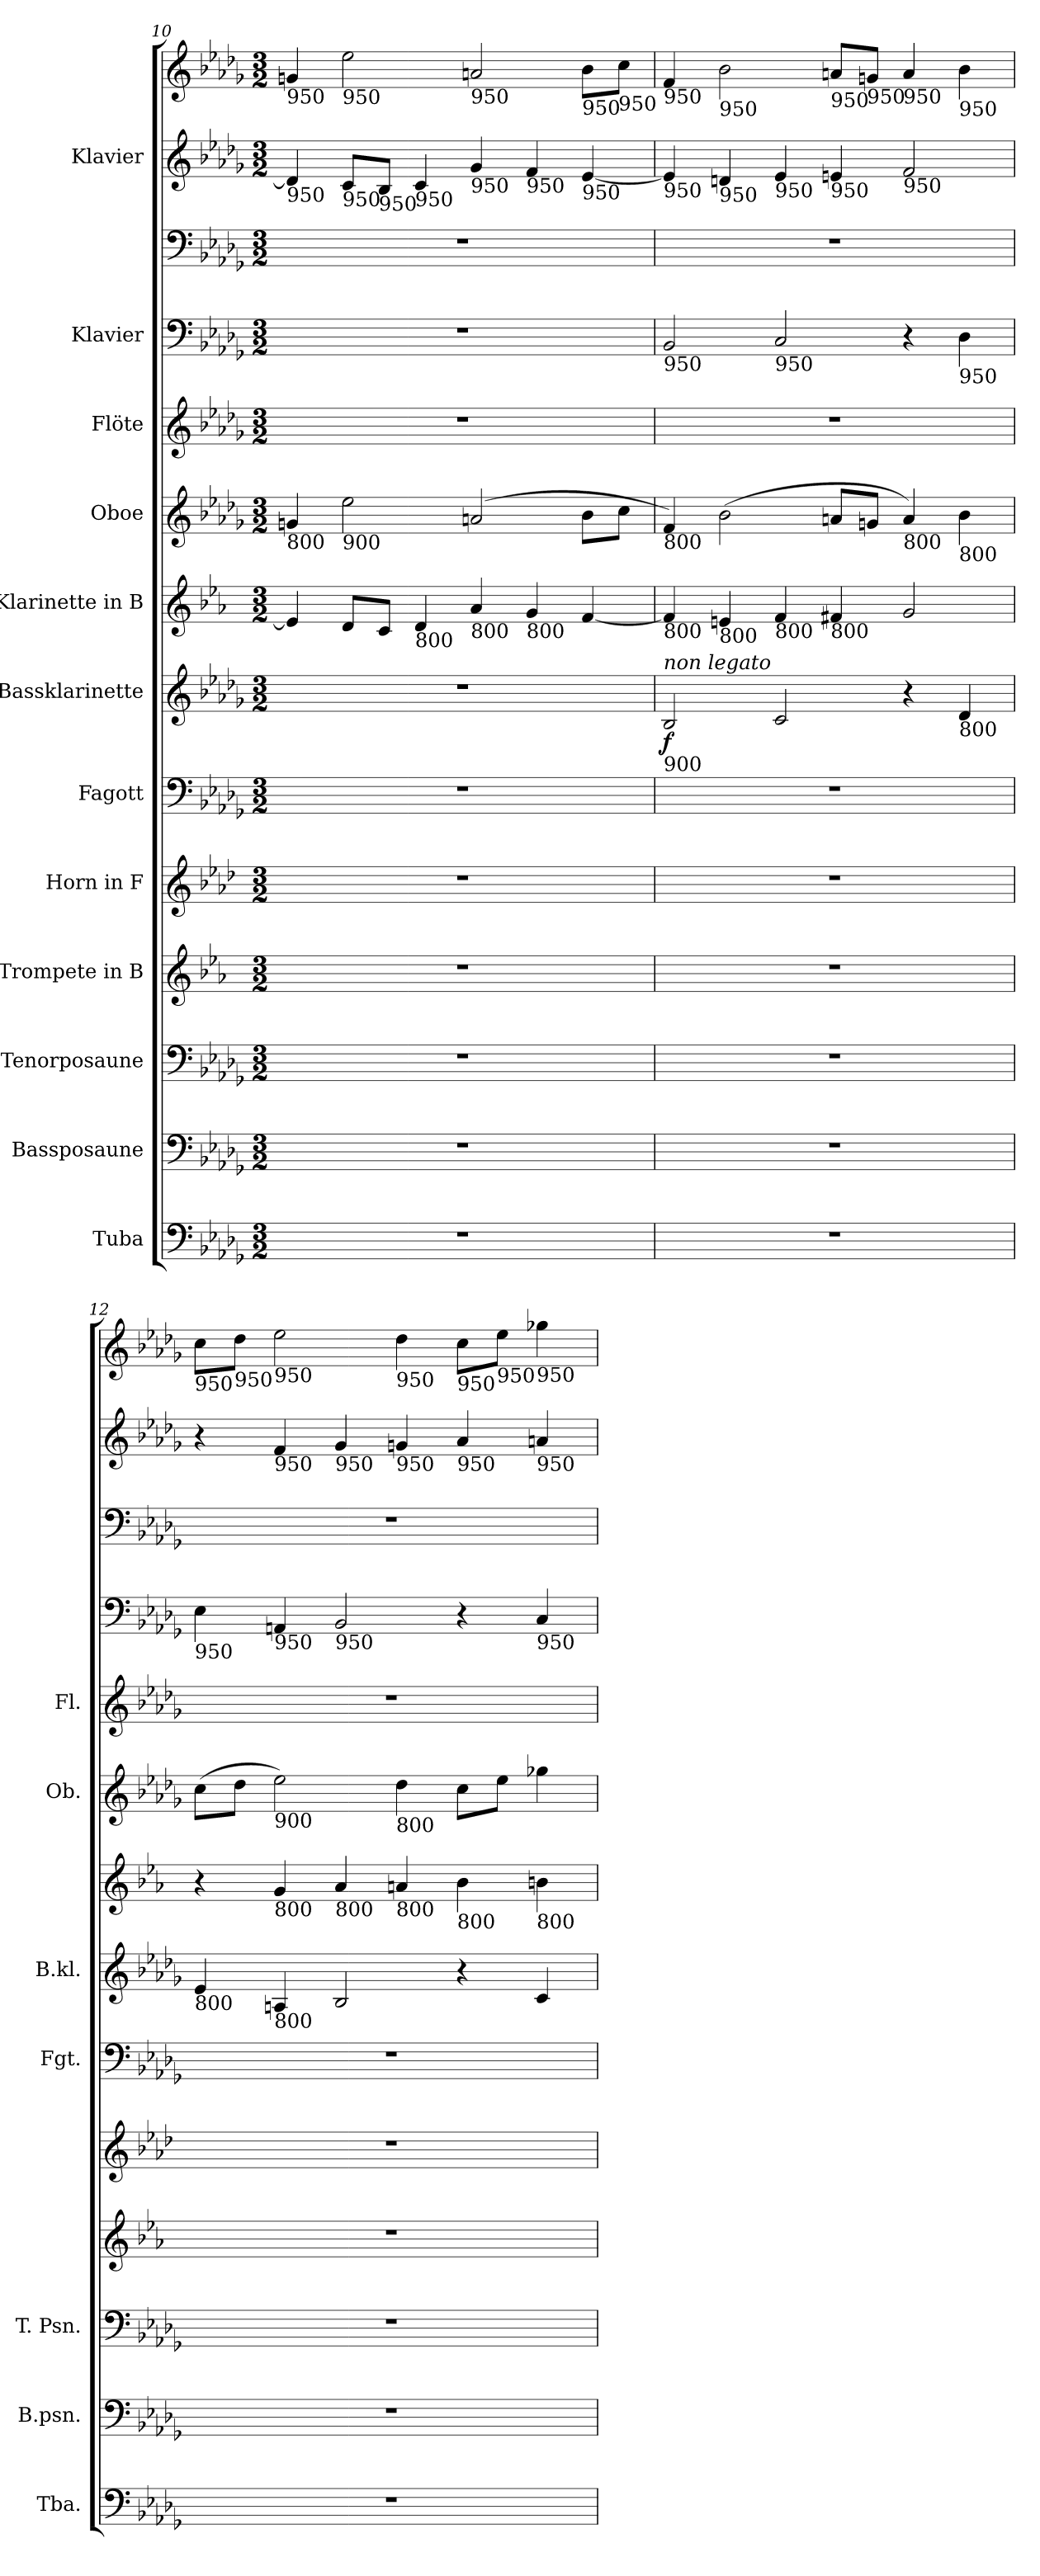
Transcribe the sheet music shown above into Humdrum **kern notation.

**kern	**kern	**kern	**kern	**kern	**kern	**kern	**dynam	**kern	**kern	**kern	**kern	**kern	**kern	**kern
*part12	*part11	*part10	*part9	*part8	*part7	*part6	*part6	*part5	*part4	*part3	*part2	*part2	*part1	*part1
*staff14	*staff13	*staff12	*staff11	*staff10	*staff9	*staff8	*staff8	*staff7	*staff6	*staff5	*staff4	*staff3	*staff2	*staff1
*I"Tuba	*I"Bassposaune	*I"Tenorposaune	*I"Trompete in B	*I"Horn in F	*I"Fagott	*I"Bassklarinette	*	*I"Klarinette in B	*I"Oboe	*I"Flöte	*I"Klavier	*	*I"Klavier	*
*I'Tba.	*I'B.psn.	*I'T. Psn.	*	*	*I'Fgt.	*I'B.kl.	*	*	*I'Ob.	*I'Fl.	*	*	*	*
*clefF4	*clefF4	*clefF4	*clefG2	*clefG2	*clefF4	*clefG2	*	*clefG2	*clefG2	*clefG2	*clefF4	*clefF4	*clefG2	*clefG2
*	*	*	*ITrd1c2	*ITrd4c7	*	*ITrd8c14	*	*ITrd1c2	*	*	*	*	*	*
*k[b-e-a-d-g-]	*k[b-e-a-d-g-]	*k[b-e-a-d-g-]	*k[b-e-a-d-g-]	*k[b-e-a-d-g-]	*k[b-e-a-d-g-]	*k[b-e-a-d-g-]	*	*k[b-e-a-d-g-]	*k[b-e-a-d-g-]	*k[b-e-a-d-g-]	*k[b-e-a-d-g-]	*k[b-e-a-d-g-]	*k[b-e-a-d-g-]	*k[b-e-a-d-g-]
*M3/2	*M3/2	*M3/2	*M3/2	*M3/2	*M3/2	*M3/2	*	*M3/2	*M3/2	*M3/2	*M3/2	*M3/2	*M3/2	*M3/2
=10	=10	=10	=10	=10	=10	=10	=10	=10	=10	=10	=10	=10	=10	=10
!	!	!	!	!	!	!	!	!	!	!	!	!	!	!LO:TX:b:t=950
!	!	!	!	!	!	!	!	!	!	!	!	!	!LO:TX:b:t=950	!
!	!	!	!	!	!	!	!	!	!LO:TX:b:t=800	!	!	!	!	!
1.r	1.r	1.r	1.r	1.r	1.r	1.r	.	4d-/]	4gn/	1.r	1.r	1.r	4d-/]	4gn/
!	!	!	!	!	!	!	!	!	!	!	!	!	!	!LO:TX:b:t=950
!	!	!	!	!	!	!	!	!	!	!	!	!	!LO:TX:b:t=950	!
!	!	!	!	!	!	!	!	!	!LO:TX:b:t=900	!	!	!	!	!
.	.	.	.	.	.	.	.	8c/L	2ee-\	.	.	.	8c/L	2ee-\
!	!	!	!	!	!	!	!	!	!	!	!	!	!LO:TX:b:t=950	!
.	.	.	.	.	.	.	.	8B-/J	.	.	.	.	8B-/J	.
!	!	!	!	!	!	!	!	!	!	!	!	!	!LO:TX:b:t=950	!
!	!	!	!	!	!	!	!	!LO:TX:b:t=800	!	!	!	!	!	!
.	.	.	.	.	.	.	.	4c/	.	.	.	.	4c/	.
!	!	!	!	!	!	!	!	!	!	!	!	!	!	!LO:TX:b:t=950
!	!	!	!	!	!	!	!	!	!	!	!	!	!LO:TX:b:t=950	!
!	!	!	!	!	!	!	!	!LO:TX:b:t=800	!	!	!	!	!	!
.	.	.	.	.	.	.	.	4g-/	(>2an/	.	.	.	4g-/	2an/
!	!	!	!	!	!	!	!	!	!	!	!	!	!LO:TX:b:t=950	!
!	!	!	!	!	!	!	!	!LO:TX:b:t=800	!	!	!	!	!	!
.	.	.	.	.	.	.	.	4f/	.	.	.	.	4f/	.
!	!	!	!	!	!	!	!	!	!	!	!	!	!	!LO:TX:b:t=950
!	!	!	!	!	!	!	!	!	!	!	!	!	!LO:TX:b:t=950	!
.	.	.	.	.	.	.	.	[4e-/	8b-\L	.	.	.	[4e-/	8b-\L
!	!	!	!	!	!	!	!	!	!	!	!	!	!	!LO:TX:b:t=950
.	.	.	.	.	.	.	.	.	8cc\J	.	.	.	.	8cc\J
=11	=11	=11	=11	=11	=11	=11	=11	=11	=11	=11	=11	=11	=11	=11
!	!	!	!	!	!	!	!	!	!	!	!	!	!	!LO:TX:b:t=950
!	!	!	!	!	!	!	!	!	!	!	!	!	!LO:TX:b:t=950	!
!	!	!	!	!	!	!	!	!	!	!	!LO:TX:b:t=950	!	!	!
!	!	!	!	!	!	!	!	!	!LO:TX:b:t=800	!	!	!	!	!
!	!	!	!	!	!	!	!	!LO:TX:b:t=800	!	!	!	!	!	!
!	!	!	!	!	!	!LO:TX:a:i:t=non legato	!	!	!	!	!	!	!	!
!	!	!	!	!	!	!LO:TX:b:t=900	!	!	!	!	!	!	!	!
!	!	!	!	!	!	!	!LO:DY:b	!	!	!	!	!	!	!
1.r	1.r	1.r	1.r	1.r	1.r	2BB-/	f	4e-/]	4f/)	1.r	2BB-/	1.r	4e-/]	4f/
!	!	!	!	!	!	!	!	!	!	!	!	!	!	!LO:TX:b:t=950
!	!	!	!	!	!	!	!	!	!	!	!	!	!LO:TX:b:t=950	!
!	!	!	!	!	!	!	!	!LO:TX:b:t=800	!	!	!	!	!	!
.	.	.	.	.	.	.	.	4dn/	(>2b-\	.	.	.	4dn/	2b-\
!	!	!	!	!	!	!	!	!	!	!	!	!	!LO:TX:b:t=950	!
!	!	!	!	!	!	!	!	!	!	!	!LO:TX:b:t=950	!	!	!
!	!	!	!	!	!	!	!	!LO:TX:b:t=800	!	!	!	!	!	!
.	.	.	.	.	.	2C/	.	4e-/	.	.	2C/	.	4e-/	.
!	!	!	!	!	!	!	!	!	!	!	!	!	!	!LO:TX:b:t=950
!	!	!	!	!	!	!	!	!	!	!	!	!	!LO:TX:b:t=950	!
!	!	!	!	!	!	!	!	!LO:TX:b:t=800	!	!	!	!	!	!
.	.	.	.	.	.	.	.	4en/	8an/L	.	.	.	4en/	8an/L
!	!	!	!	!	!	!	!	!	!	!	!	!	!	!LO:TX:b:t=950
.	.	.	.	.	.	.	.	.	8gn/J	.	.	.	.	8gn/J
!	!	!	!	!	!	!	!	!	!	!	!	!	!	!LO:TX:b:t=950
!	!	!	!	!	!	!	!	!	!	!	!	!	!LO:TX:b:t=950	!
!	!	!	!	!	!	!	!	!	!LO:TX:b:t=800	!	!	!	!	!
.	.	.	.	.	.	4r	.	2f/	4a/)	.	4r	.	2f/	4a/
!	!	!	!	!	!	!	!	!	!	!	!	!	!	!LO:TX:b:t=950
!	!	!	!	!	!	!	!	!	!	!	!LO:TX:b:t=950	!	!	!
!	!	!	!	!	!	!	!	!	!LO:TX:b:t=800	!	!	!	!	!
!	!	!	!	!	!	!LO:TX:b:t=800	!	!	!	!	!	!	!	!
.	.	.	.	.	.	4D-/	.	.	4b-\	.	4D-\	.	.	4b-\
=12	=12	=12	=12	=12	=12	=12	=12	=12	=12	=12	=12	=12	=12	=12
!	!	!	!	!	!	!	!	!	!	!	!	!	!	!LO:TX:b:t=950
!	!	!	!	!	!	!	!	!	!	!	!LO:TX:b:t=950	!	!	!
!	!	!	!	!	!	!LO:TX:b:t=800	!	!	!	!	!	!	!	!
1.r	1.r	1.r	1.r	1.r	1.r	4E-/	.	4r	(>8cc\L	1.r	4E-\	1.r	4r	8cc\L
!	!	!	!	!	!	!	!	!	!	!	!	!	!	!LO:TX:b:t=950
.	.	.	.	.	.	.	.	.	8dd-\J	.	.	.	.	8dd-\J
!	!	!	!	!	!	!	!	!	!	!	!	!	!	!LO:TX:b:t=950
!	!	!	!	!	!	!	!	!	!	!	!	!	!LO:TX:b:t=950	!
!	!	!	!	!	!	!	!	!	!	!	!LO:TX:b:t=950	!	!	!
!	!	!	!	!	!	!	!	!	!LO:TX:b:t=900	!	!	!	!	!
!	!	!	!	!	!	!	!	!LO:TX:b:t=800	!	!	!	!	!	!
!	!	!	!	!	!	!LO:TX:b:t=800	!	!	!	!	!	!	!	!
.	.	.	.	.	.	4AAn/	.	4f/	2ee-\)	.	4AAn/	.	4f/	2ee-\
!	!	!	!	!	!	!	!	!	!	!	!	!	!LO:TX:b:t=950	!
!	!	!	!	!	!	!	!	!	!	!	!LO:TX:b:t=950	!	!	!
!	!	!	!	!	!	!	!	!LO:TX:b:t=800	!	!	!	!	!	!
.	.	.	.	.	.	2BB-/	.	4g-/	.	.	2BB-/	.	4g-/	.
!	!	!	!	!	!	!	!	!	!	!	!	!	!	!LO:TX:b:t=950
!	!	!	!	!	!	!	!	!	!	!	!	!	!LO:TX:b:t=950	!
!	!	!	!	!	!	!	!	!	!LO:TX:b:t=800	!	!	!	!	!
!	!	!	!	!	!	!	!	!LO:TX:b:t=800	!	!	!	!	!	!
.	.	.	.	.	.	.	.	4gn/	4dd-\	.	.	.	4gn/	4dd-\
!	!	!	!	!	!	!	!	!	!	!	!	!	!	!LO:TX:b:t=950
!	!	!	!	!	!	!	!	!	!	!	!	!	!LO:TX:b:t=950	!
!	!	!	!	!	!	!	!	!LO:TX:b:t=800	!	!	!	!	!	!
.	.	.	.	.	.	4r	.	4a-\	8cc\L	.	4r	.	4a-/	8cc\L
!	!	!	!	!	!	!	!	!	!	!	!	!	!	!LO:TX:b:t=950
.	.	.	.	.	.	.	.	.	8ee-\J	.	.	.	.	8ee-\J
!	!	!	!	!	!	!	!	!	!	!	!	!	!	!LO:TX:b:t=950
!	!	!	!	!	!	!	!	!	!	!	!	!	!LO:TX:b:t=950	!
!	!	!	!	!	!	!	!	!	!	!	!LO:TX:b:t=950	!	!	!
!	!	!	!	!	!	!	!	!LO:TX:b:t=800	!	!	!	!	!	!
.	.	.	.	.	.	4C/	.	4an\	4gg-X\	.	4C/	.	4an/	4gg-X\
=	=	=	=	=	=	=	=	=	=	=	=	=	=	=
*-	*-	*-	*-	*-	*-	*-	*-	*-	*-	*-	*-	*-	*-	*-
